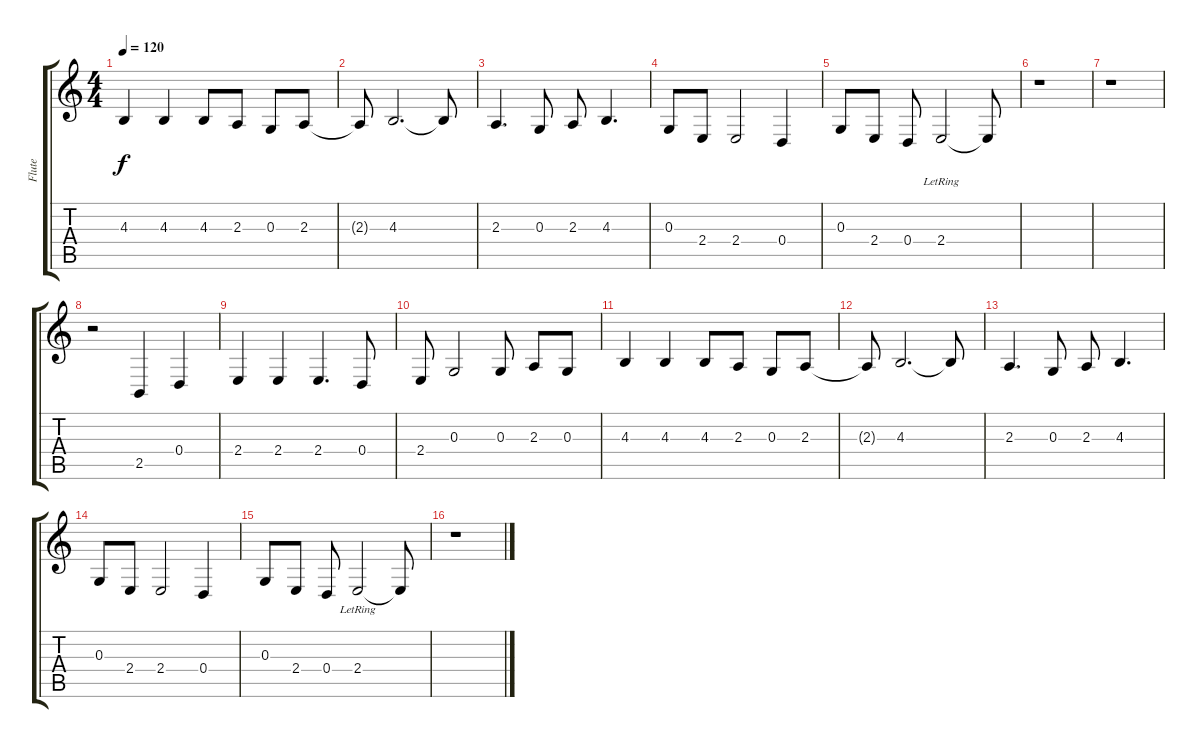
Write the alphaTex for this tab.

\track ("Flute" "Flute") {instrument sopranosax}
\staff {score tabs}
\tuning (E4 B3 G3 D3 A2 E2) {hide}
\ts (4 4)
\tempo 120
\clef g2
\ks c
4.3.4{dy f} 4.3.4 4.3.8 2.3.8 0.3.8 2.3.8 |
2.3{t}.8 4.3.2{d} 4.3{t}.8 |
2.3.4{d} 0.3.8 2.3.8 4.3.4{d} |
0.3.8 2.4.8 2.4.2 0.4.4 |
0.3.8 2.4.8 0.4.8 2.4{lr}.2 2.4{t}.8 |
r.1 |
r.1 |
r.2 2.5.4 0.4.4 |
2.4.4 2.4.4 2.4.4{d} 0.4.8 |
2.4.8 0.3.2 0.3.8 2.3.8 0.3.8 |
4.3.4 4.3.4 4.3.8 2.3.8 0.3.8 2.3.8 |
2.3{t}.8 4.3.2{d} 4.3{t}.8 |
2.3.4{d} 0.3.8 2.3.8 4.3.4{d} |
0.3.8 2.4.8 2.4.2 0.4.4 |
0.3.8 2.4.8 0.4.8 2.4{lr}.2 2.4{t}.8 |
r.1
